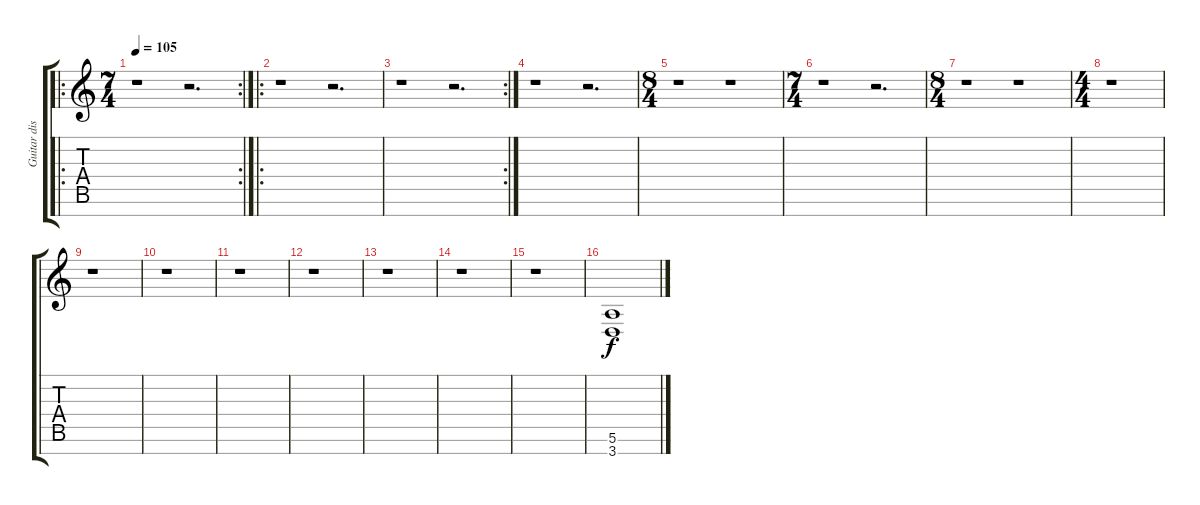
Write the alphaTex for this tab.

\track ("Guitar distortion" "Guitar dis") {instrument distortionguitar}
\staff {score tabs}
\tuning (E4 B3 G3 D3 A2 E2 B1) {hide}
\ro
\rc 2
\ts (7 4)
\tempo 105
\clef g2
\ks c
r.1{dy f instrument distortionguitar} r.2{d} |
\ro
r.1 r.2{d} |
\rc 2
r.1 r.2{d} |
r.1 r.2{d} |
\ts (8 4)
r.1 r.1 |
\ts (7 4)
r.1 r.2{d} |
\ts (8 4)
r.1 r.1 |
\ts (4 4)
r.1 |
r.1 |
r.1 |
r.1 |
r.1 |
r.1 |
r.1 |
r.1 |
(5.6 3.7).1
